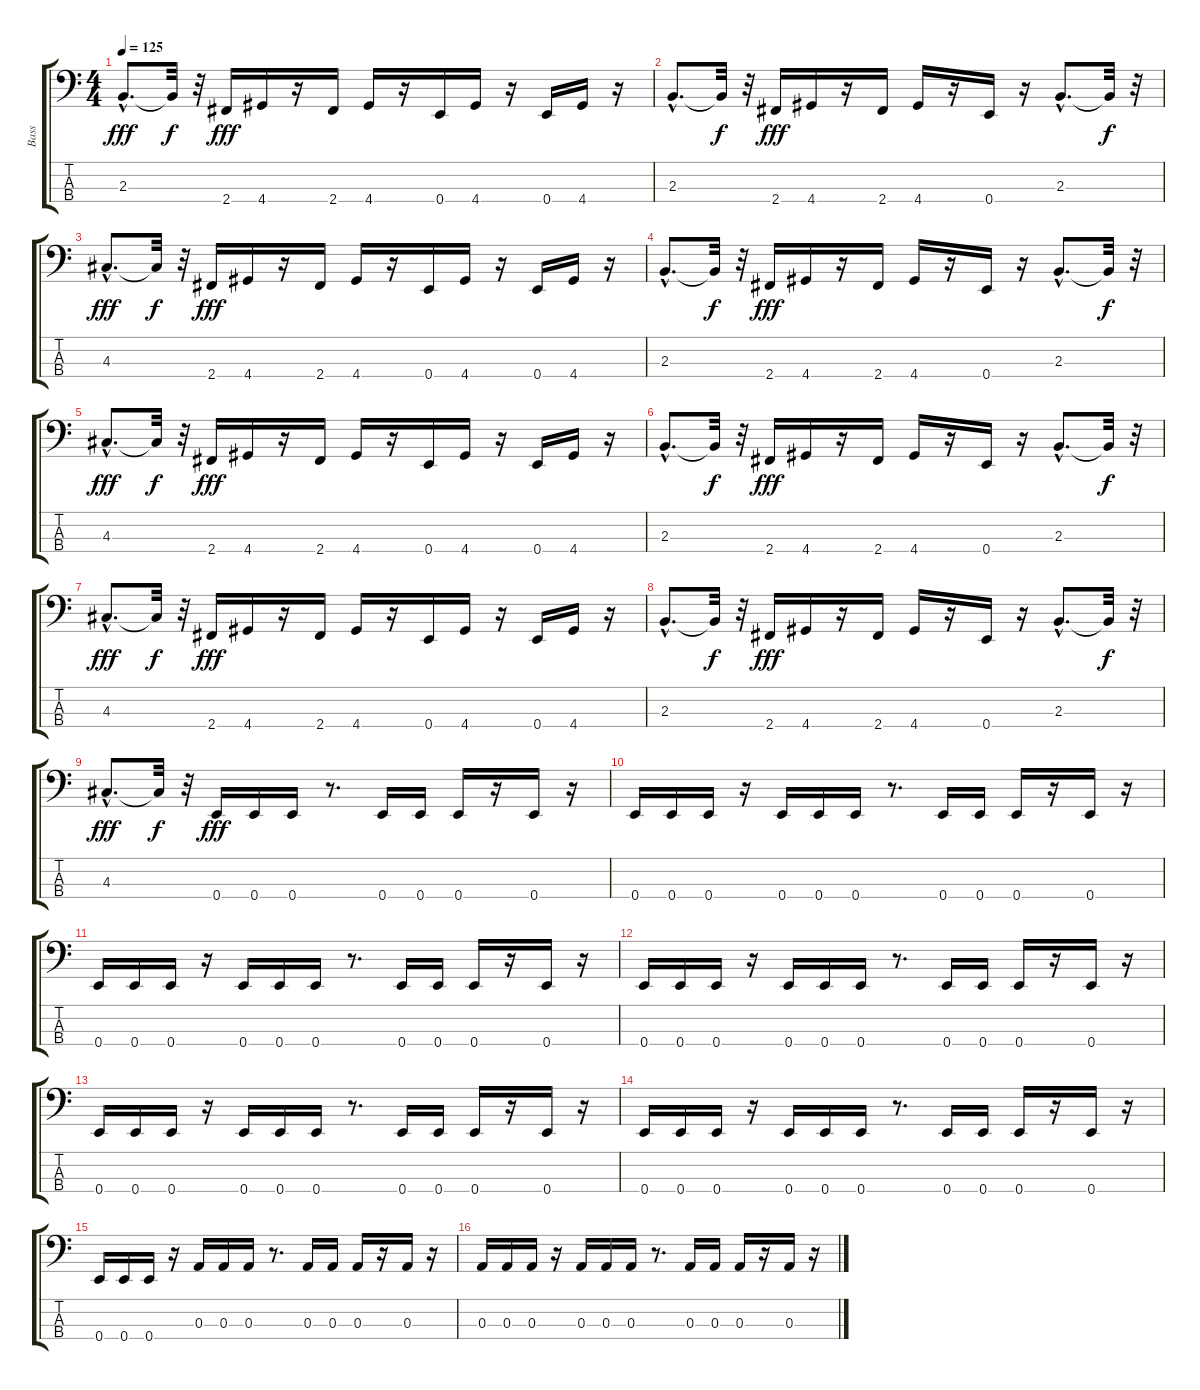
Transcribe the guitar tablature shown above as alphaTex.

\track ("Bass" "Bass") {instrument electricbassfinger}
\staff {score tabs}
\tuning (G2 D2 A1 E1) {hide}
\ts (4 4)
\tempo 125
\clef f4
\ks c
2.3{hac}.8{d dy fff} 2.3{t}.32{dy f} r.32 2.4.16{dy fff} 4.4.16 r.16 2.4.16 4.4.16 r.16 0.4.16 4.4.16 r.16 0.4.16 4.4.16 r.16 |
2.3{hac}.8{d} 2.3{t}.32{dy f} r.32 2.4.16{dy fff} 4.4.16 r.16 2.4.16 4.4.16 r.16 0.4.16 r.16 2.3{hac}.8{d} 2.3{t}.32{dy f} r.32 |
4.3{hac}.8{d dy fff} 4.3{t}.32{dy f} r.32 2.4.16{dy fff} 4.4.16 r.16 2.4.16 4.4.16 r.16 0.4.16 4.4.16 r.16 0.4.16 4.4.16 r.16 |
2.3{hac}.8{d} 2.3{t}.32{dy f} r.32 2.4.16{dy fff} 4.4.16 r.16 2.4.16 4.4.16 r.16 0.4.16 r.16 2.3{hac}.8{d} 2.3{t}.32{dy f} r.32 |
4.3{hac}.8{d dy fff} 4.3{t}.32{dy f} r.32 2.4.16{dy fff} 4.4.16 r.16 2.4.16 4.4.16 r.16 0.4.16 4.4.16 r.16 0.4.16 4.4.16 r.16 |
2.3{hac}.8{d} 2.3{t}.32{dy f} r.32 2.4.16{dy fff} 4.4.16 r.16 2.4.16 4.4.16 r.16 0.4.16 r.16 2.3{hac}.8{d} 2.3{t}.32{dy f} r.32 |
4.3{hac}.8{d dy fff} 4.3{t}.32{dy f} r.32 2.4.16{dy fff} 4.4.16 r.16 2.4.16 4.4.16 r.16 0.4.16 4.4.16 r.16 0.4.16 4.4.16 r.16 |
2.3{hac}.8{d} 2.3{t}.32{dy f} r.32 2.4.16{dy fff} 4.4.16 r.16 2.4.16 4.4.16 r.16 0.4.16 r.16 2.3{hac}.8{d} 2.3{t}.32{dy f} r.32 |
4.3{hac}.8{d dy fff} 4.3{t}.32{dy f} r.32 0.4.16{dy fff} 0.4.16 0.4.16 r.8{d} 0.4.16 0.4.16 0.4.16 r.16 0.4.16 r.16 |
0.4.16 0.4.16 0.4.16 r.16 0.4.16 0.4.16 0.4.16 r.8{d} 0.4.16 0.4.16 0.4.16 r.16 0.4.16 r.16 |
0.4.16 0.4.16 0.4.16 r.16 0.4.16 0.4.16 0.4.16 r.8{d} 0.4.16 0.4.16 0.4.16 r.16 0.4.16 r.16 |
0.4.16 0.4.16 0.4.16 r.16 0.4.16 0.4.16 0.4.16 r.8{d} 0.4.16 0.4.16 0.4.16 r.16 0.4.16 r.16 |
0.4.16 0.4.16 0.4.16 r.16 0.4.16 0.4.16 0.4.16 r.8{d} 0.4.16 0.4.16 0.4.16 r.16 0.4.16 r.16 |
0.4.16 0.4.16 0.4.16 r.16 0.4.16 0.4.16 0.4.16 r.8{d} 0.4.16 0.4.16 0.4.16 r.16 0.4.16 r.16 |
0.4.16 0.4.16 0.4.16 r.16 0.3.16 0.3.16 0.3.16 r.8{d} 0.3.16 0.3.16 0.3.16 r.16 0.3.16 r.16 |
0.3.16 0.3.16 0.3.16 r.16 0.3.16 0.3.16 0.3.16 r.8{d} 0.3.16 0.3.16 0.3.16 r.16 0.3.16 r.16
